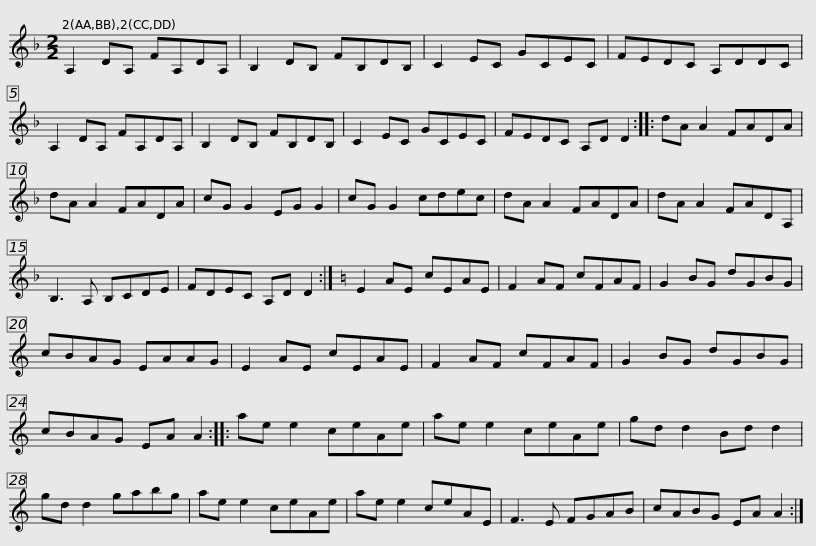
X:1
L:1/8
M:2/2
I:linebreak $
K:Dmin
V:1 treble
V:1
 A,2 DA, FA,DA, | B,2 DB, FB,DB, | C2 EC GCEC | FEDC A,DDC | A,2 DA, FA,DA, |$ %5
 B,2 DB, FB,DB, | C2 EC GCEC | FEDC A,D D2 :: dA A2 FADA | dA A2 FADA | %10
 cG G2 EG G2 |$ cG G2 cdec | dA A2 FADA | dA A2 FADA, | B,3 A, B,CDE | %15
 FDEC A,D D2 :|[K:Amin] E2 AE cEAE |$ F2 AF cFAF | G2 BG dGBG | cBAG EAAG | %20
 E2 AE cEAE | F2 AF cFAF | G2 BG dGBG |$ cBAG EA A2 :: ae e2 ceAe | %25
 ae e2 ceAe | gd d2 Bd d2 | gd d2 gabg | ae e2 ceAe |$ ae e2 ceAE | %30
 F3 E FGAB | cABG EA A2 :| %32
